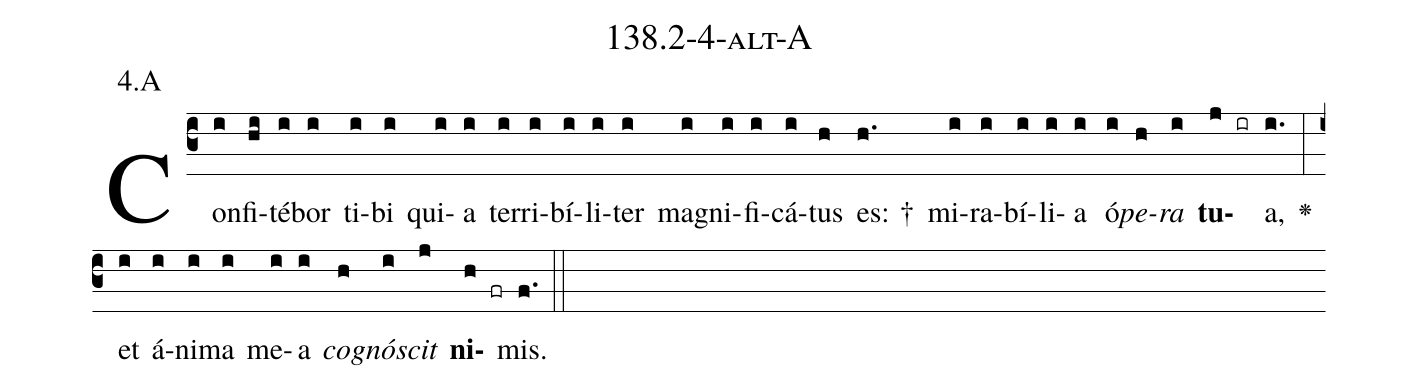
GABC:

name: 138.2-4-alt-A;
annotation: 4.A;
%%
(c3)Con(i)fi(hi)té(i)bor(i) ti(i)bi(i) qui(i)a(i) ter(i)ri(i)bí(i)li(i)ter(i) ma(i)gni(i)fi(i)cá(i)tus(h) es: †(h.) mi(i)ra(i)bí(i)li(i)a(i) ó(i)<i>pe</i>(h)<i>ra</i>(i) <b>tu</b>(j ir)a,(i.) <v>\greheightstar</v>(:) et(i) á(i)ni(i)ma(i) me(i)a(i) <i>co</i>(h)<i>gnó</i>(i)<i>scit</i>(j) <b>ni</b>(h fr)mis.(f.) (::)


%E(i) u(h) o(i) u(j) a(h) e.(f.) (::)
